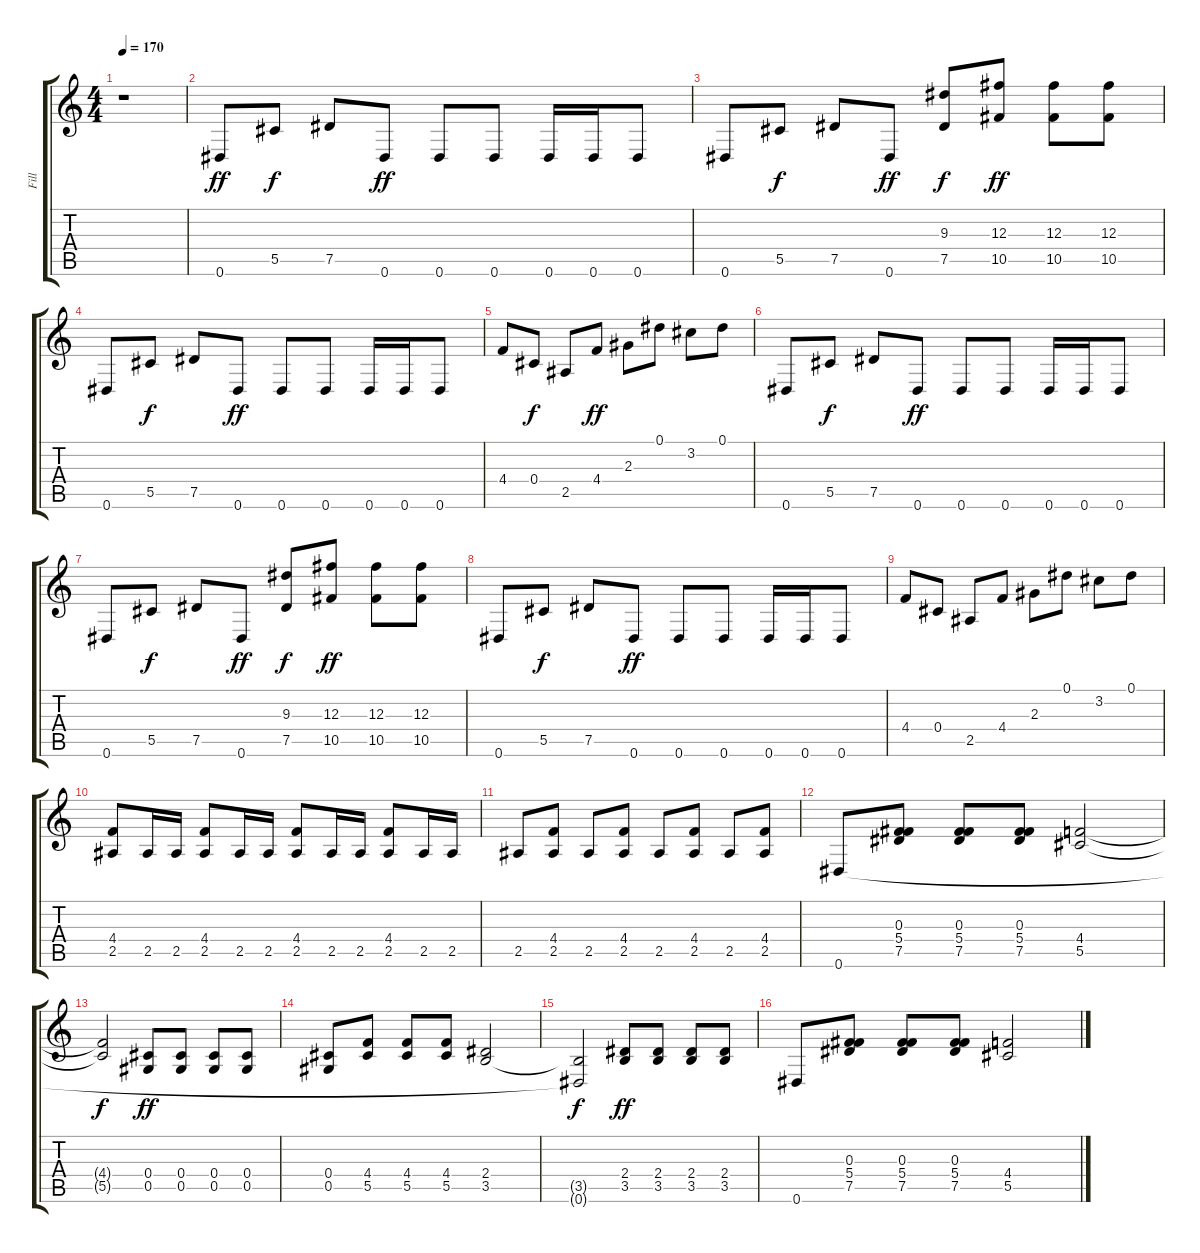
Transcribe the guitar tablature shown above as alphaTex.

\track ("Fill" "Fill") {instrument overdrivenguitar}
\staff {score tabs}
\tuning (Eb4 Bb3 Gb3 Db3 Ab2 Eb2) {hide}
\ts (4 4)
\tempo 170
\clef g2
\ks c
r.1{dy ff} |
0.6.8 5.5.8{dy f} 7.5.8 0.6.8{dy ff} 0.6.8 0.6.8 0.6.16 0.6.16 0.6.8 |
0.6.8 5.5.8{dy f} 7.5.8 0.6.8{dy ff} (9.3 7.5).8{dy f} (12.3 10.5).8{dy ff} (12.3 10.5).8 (12.3 10.5).8 |
0.6.8 5.5.8{dy f} 7.5.8 0.6.8{dy ff} 0.6.8 0.6.8 0.6.16 0.6.16 0.6.8 |
4.4.8 0.4.8{dy f} 2.5.8 4.4.8{dy ff} 2.3.8 0.1.8 3.2.8 0.1.8 |
0.6.8 5.5.8{dy f} 7.5.8 0.6.8{dy ff} 0.6.8 0.6.8 0.6.16 0.6.16 0.6.8 |
0.6.8 5.5.8{dy f} 7.5.8 0.6.8{dy ff} (9.3 7.5).8{dy f} (12.3 10.5).8{dy ff} (12.3 10.5).8 (12.3 10.5).8 |
0.6.8 5.5.8{dy f} 7.5.8 0.6.8{dy ff} 0.6.8 0.6.8 0.6.16 0.6.16 0.6.8 |
4.4.8 0.4.8 2.5.8 4.4.8 2.3.8 0.1.8 3.2.8 0.1.8 |
(4.4 2.5).8 2.5.16 2.5.16 (4.4 2.5).8 2.5.16 2.5.16 (4.4 2.5).8 2.5.16 2.5.16 (4.4 2.5).8 2.5.16 2.5.16 |
2.5.8 (4.4 2.5).8 2.5.8 (4.4 2.5).8 2.5.8 (4.4 2.5).8 2.5.8 (4.4 2.5).8 |
0.6.8 (0.3 5.4 7.5).8 (0.3 5.4 7.5).8 (0.3 5.4 7.5).8 (4.4 5.5).2 |
(4.4{t} 5.5{t}).2{dy f} (0.4 0.5).8{dy ff} (0.4 0.5).8 (0.4 0.5).8 (0.4 0.5).8 |
(0.4 0.5).8 (4.4 5.5).8 (4.4 5.5).8 (4.4 5.5).8 (2.4 3.5).2 |
(3.5{t} 0.6{t}).2{dy f} (2.4 3.5).8{dy ff} (2.4 3.5).8 (2.4 3.5).8 (2.4 3.5).8 |
0.6.8 (0.3 5.4 7.5).8 (0.3 5.4 7.5).8 (0.3 5.4 7.5).8 (4.4 5.5).2
